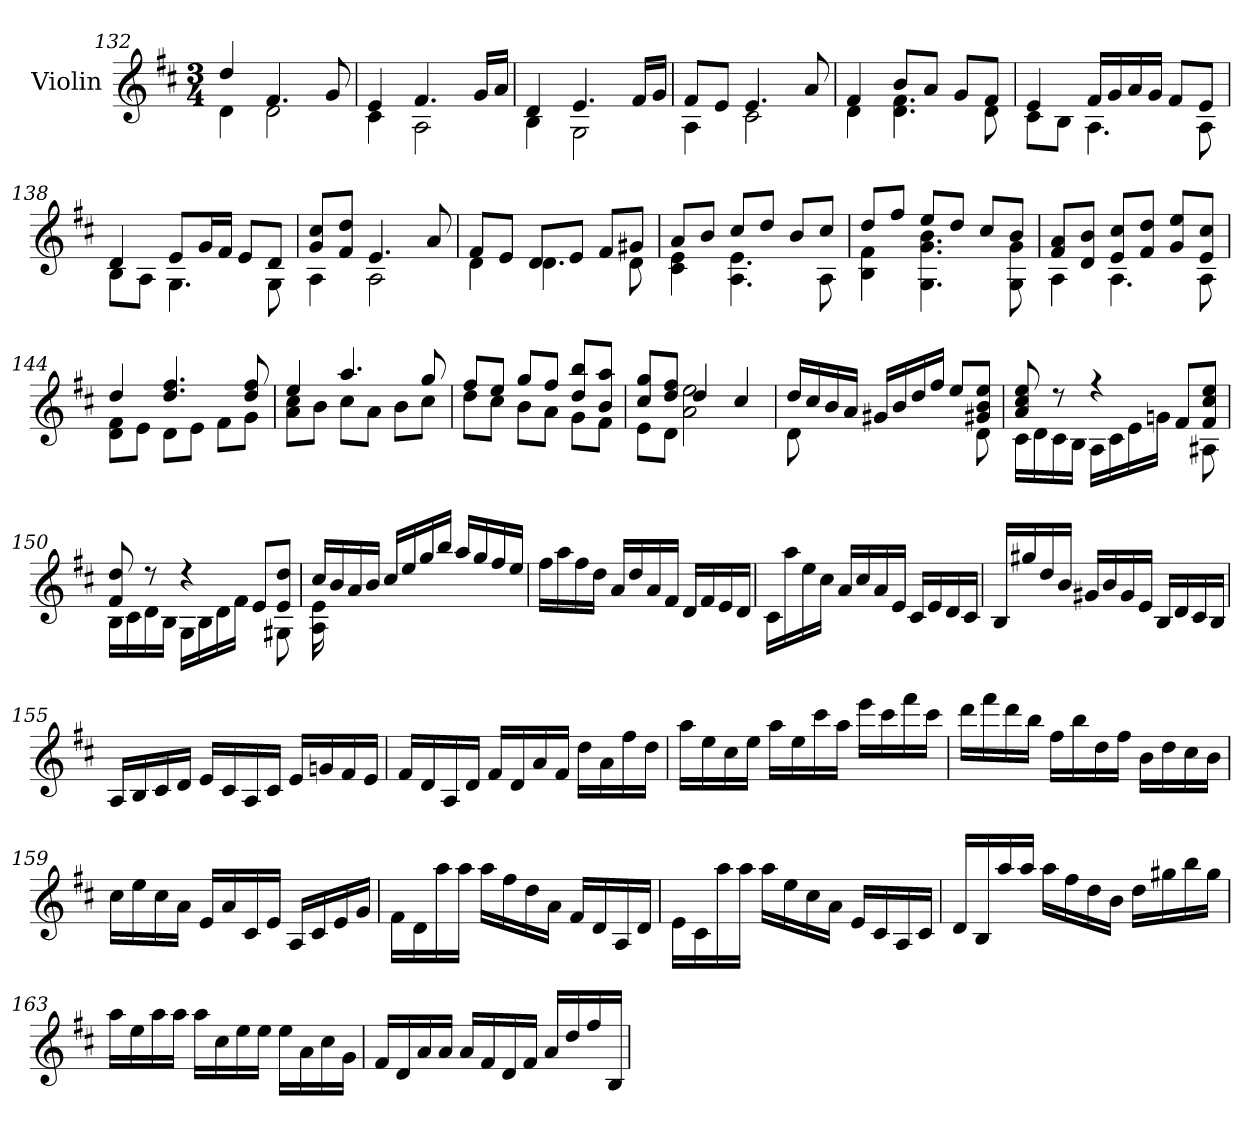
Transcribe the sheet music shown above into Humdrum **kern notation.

**kern
*part1
*staff1
*I"Violin
*I'Vln.
*clefG2
*k[f#c#]
*M3/4
=132
*^
4dd/	4d\
4.f#/	2d\
8g/	.
=133	=133
4e/	4c#\
4.f#/	2A\
16g/LL	.
16a/JJ	.
=134	=134
4d/	4B\
4.e/	2G\
16f#/LL	.
16g/JJ	.
=135	=135
8f#/L	4A\
8e/J	.
4.e/	2c#\
8a/	.
=136	=136
4f#/	4d\
8b/L	4.d\ 4.f#\
8a/J	.
8g/L	.
8f#/J	8d\
!!LO:LB:g=z	!!
=137	=137
4e/	8c#\L
.	8B\J
16f#/LL	4.A\
16g/	.
16a/	.
16g/JJ	.
8f#/L	.
8e/J	8A\
=138	=138
4d/	8B\L
.	8A\J
8e/L	4.G\
16g/L	.
16f#/JJ	.
8e/L	.
8d/J	8G\
=139	=139
8g/ 8cc#/L	4A\
8f#/ 8dd/J	.
4.e/	2A\
8a/	.
=140	=140
8f#/L	4d\
8e/J	.
8d/L	4.d\
8e/J	.
8f#/L	.
8g#X/J	8d\
=141	=141
8a/L	4c#\ 4e\
8b/J	.
8cc#/L	4.A\ 4.e\
8dd/J	.
8b/L	.
8cc#/J	8A\
!!LO:LB:g=z	!!
=142	=142
8dd/L	4B\ 4f#\
8ff#/J	.
8ee/L	4.G\ 4.g\ 4.b\
8dd/J	.
8cc#/L	.
8b/J	8G\ 8g\
=143	=143
8f#/ 8a/L	4A\
8d/ 8b/J	.
8e/ 8cc#/L	4.A\
8f#/ 8dd/J	.
8g/ 8ee/L	.
8e/ 8cc#/J	8A\
=144	=144
4dd/	8d\ 8f#\L
.	8e\J
4.dd/ 4.ff#/	8d\L
.	8e\J
.	8f#\L
8dd/ 8ff#/	8g\J
=145	=145
4ee/	8a\ 8cc#\L
.	8b\J
4.aa/	8cc#\L
.	8a\J
.	8b\L
8gg/	8cc#\J
=146	=146
8ff#/L	8dd\L
8ee/J	8cc#\J
8gg/L	8b\L
8ff#/J	8a\J
8dd/ 8bb/L	8g\L
8b/ 8aa/J	8f#\J
=147	=147
8cc#/ 8gg/L	8e\L
8dd/ 8ff#/J	8d\J
4dd/	2a\ 2ee\
4cc#/	.
!!LO:LB:g=z	!!
=148	=148
16dd/LL	8d\
16cc#/	.
16b/	2ryy
16a/JJ	.
16g#X/LL	.
16b/	.
16dd/	.
16ff#/JJ	.
8ee/L	.
8g#X/ 8b/ 8ee/J	8d\
=149	=149
8a/ 8cc#/ 8ee/	16c#\LL
.	16d\
8r	16c#\
.	16B\JJ
4r	16A\LL
.	16c#\
.	16e\
.	16gn\JJ
8f#/L	8ryy
8f#/ 8cc#/ 8ee/J	8A#X\
=150	=150
8f#/ 8dd/	16B\LL
.	16c#\
8r	16d\
.	16B\JJ
4r	16G\LL
.	16B\
.	16d\
.	16f#\JJ
8e/L	8ryy
8e/ 8dd/J	8G#X\
!!LO:LB:g=z	!!
=151	=151
16cc#/LL	16A\ 16e\
16b/	2ryy
16a/	.
16b/JJ	.
16cc#/LL	.
16ee/	.
16gg/	.
16bb/JJ	.
16aa/LL	.
16gg/	8.ryy
16ff#/	.
16ee/JJ	.
*v	*v
=152
16ff#\LL
16aa\
16ff#\
16dd\JJ
16a/LL
16dd/
16a/
16f#/JJ
16d/LL
16f#/
16e/
16d/JJ
=153
16c#\LL
16aa\
16ee\
16cc#\JJ
16a/LL
16cc#/
16a/
16e/JJ
16c#/LL
16e/
16d/
16c#/JJ
!!LO:LB:g=z
=154
16B/LL
16gg#X/
16dd/
16b/JJ
16g#X/LL
16b/
16g#/
16e/JJ
16B/LL
16d/
16c#/
16B/JJ
=155
16A/LL
16B/
16c#/
16d/JJ
16e/LL
16c#/
16A/
16c#/JJ
16e/LL
16gn/
16f#/
16e/JJ
=156
16f#/LL
16d/
16A/
16d/JJ
16f#/LL
16d/
16a/
16f#/JJ
16dd\LL
16a\
16ff#\
16dd\JJ
!!LO:LB:g=z
=157
16aa\LL
16ee\
16cc#\
16ee\JJ
16aa\LL
16ee\
16ccc#\
16aa\JJ
16eee\LL
16ccc#\
16fff#\
16ccc#\JJ
=158
16ddd\LL
16fff#\
16ddd\
16bb\JJ
16ff#\LL
16bb\
16dd\
16ff#\JJ
16b\LL
16dd\
16cc#\
16b\JJ
=159
16cc#\LL
16ee\
16cc#\
16a\JJ
16e/LL
16a/
16c#/
16e/JJ
16A/LL
16c#/
16e/
16g/JJ
!!LO:PB:g=z
=160
16f#\LL
16d\
16aa\
16aa\JJ
16aa\LL
16ff#\
16dd\
16a\JJ
16f#/LL
16d/
16A/
16d/JJ
=161
16e\LL
16c#\
16aa\
16aa\JJ
16aa\LL
16ee\
16cc#\
16a\JJ
16e/LL
16c#/
16A/
16c#/JJ
=162
16d/LL
16B/
16aa/
16aa/JJ
16aa\LL
16ff#\
16dd\
16b\JJ
16dd\LL
16gg#X\
16bb\
16gg#\JJ
!!LO:LB:g=z
=163
16aa\LL
16ee\
16aa\
16aa\JJ
16aa\LL
16cc#\
16ee\
16ee\JJ
16ee\LL
16a\
16cc#\
16g\JJ
=164
16f#/LL
16d/
16a/
16a/JJ
16a/LL
16f#/
16d/
16f#/JJ
16a/LL
16dd/
16ff#/
16B/JJ
=
*-
